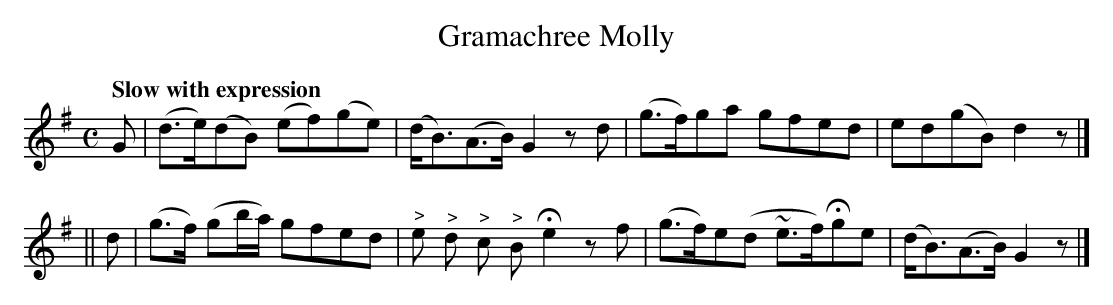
X:1
T: Gramachree Molly
Q: "Slow with expression"
M: C
L: 1/8
K: G
  G  | (d>e)(dB) (ef)(ge) | (d<B)(A>B) G2z d | (g>f)ga gfed | ed(gB) d2 z |]
|| d | (g>f) (gb/2a/2) gfed | "^>"e "^>"d "^>"c "^>"B He2 zf | (g>f)e(d ~e>f)Hge | (d<B)(A>B) G2z |]
